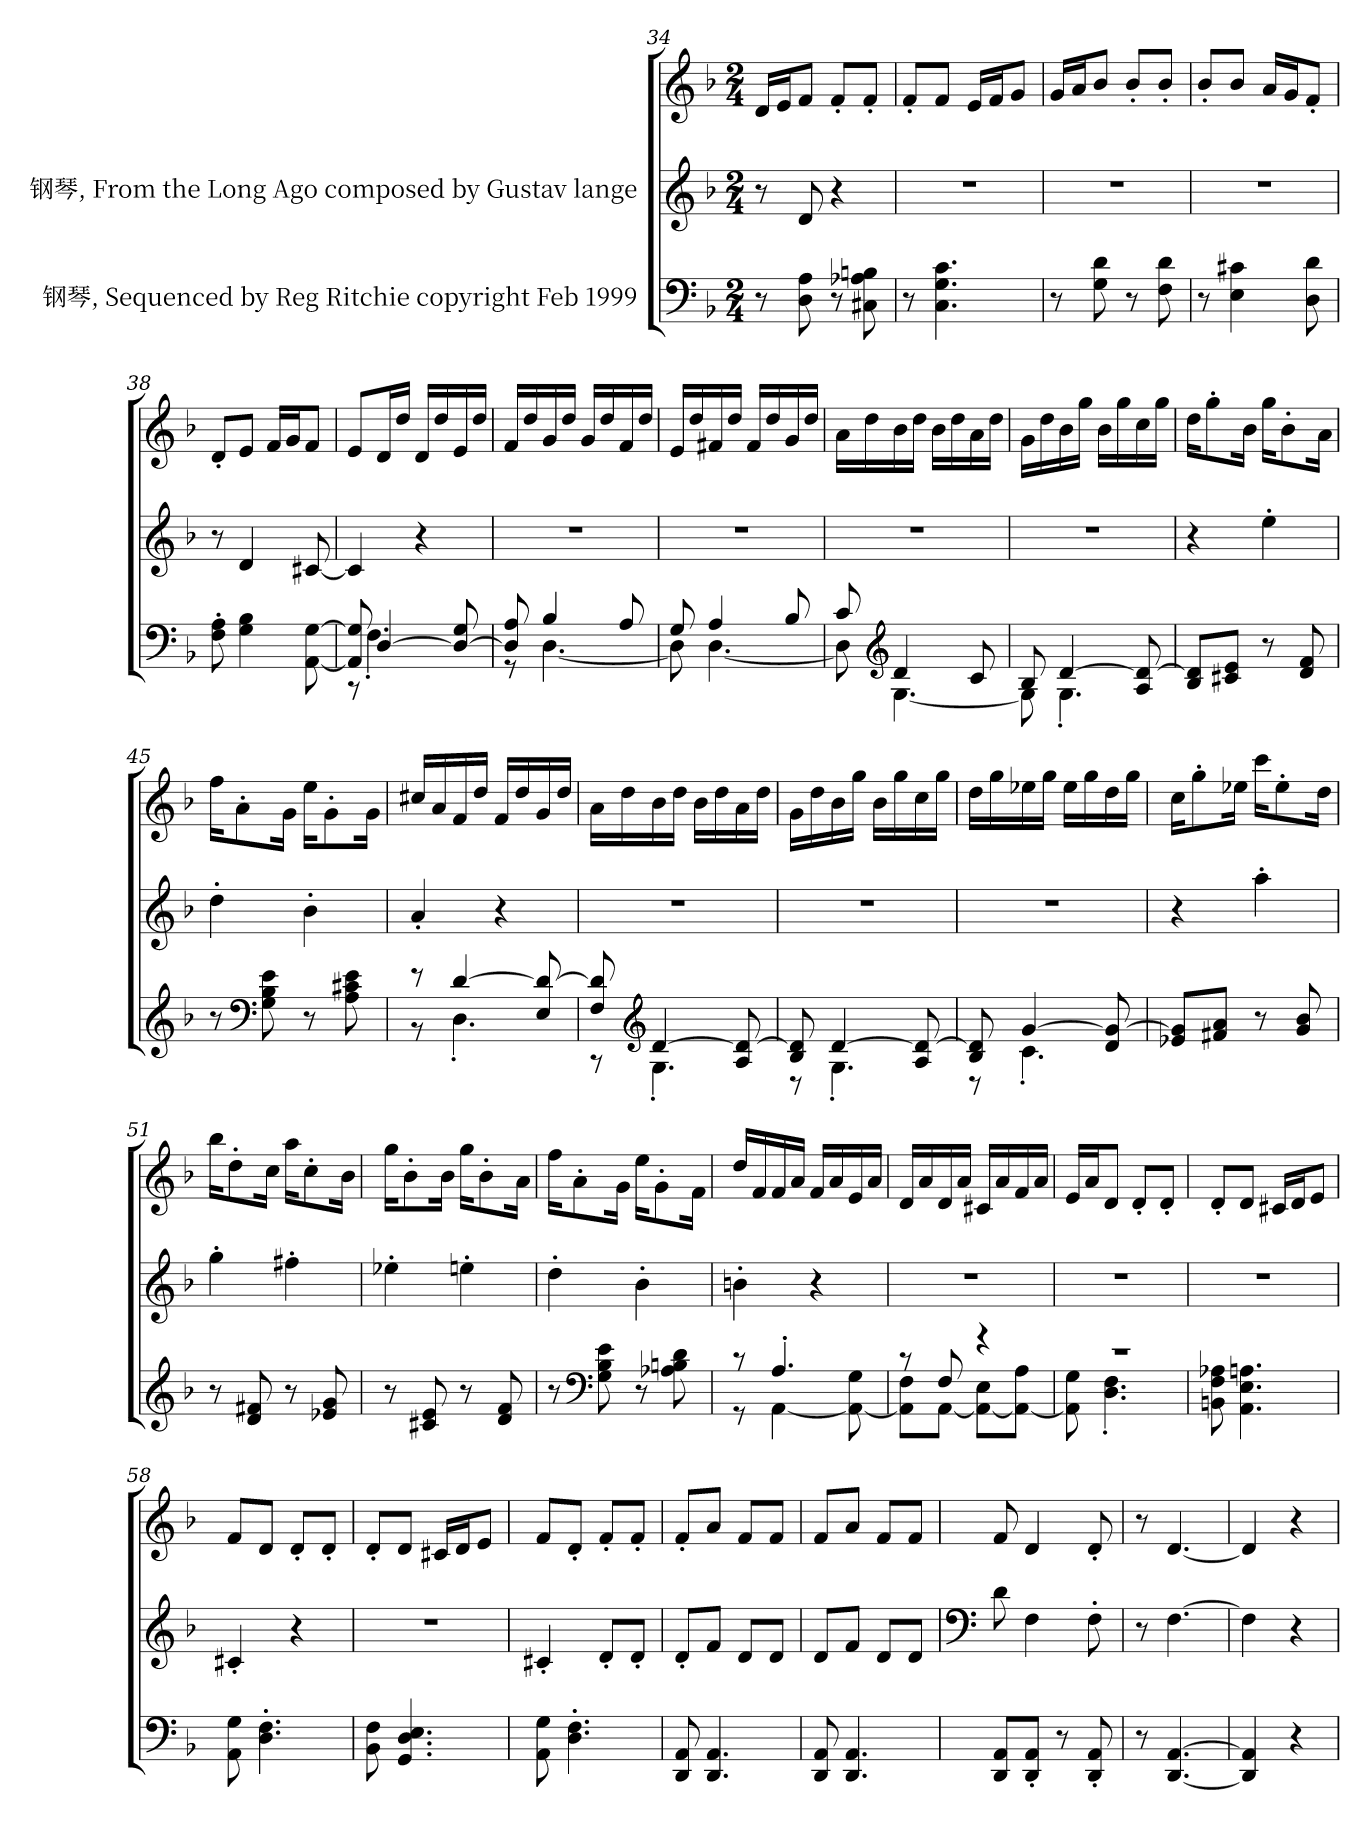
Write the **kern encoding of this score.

**kern	**kern	**kern
*part2	*part1	*part1
*staff3	*staff2	*staff1
*I"钢琴, Sequenced by Reg Ritchie  copyright Feb 1999	*I"钢琴, From the Long Ago composed by Gustav lange	*
*clefF4	*clefG2	*clefG2
*k[b-]	*k[b-]	*k[b-]
*M2/4	*M2/4	*M2/4
=34	=34	=34
8r	8r	16d/LL
.	.	16e/J
8D\ 8A\	8d/	8f/J
8r	4r	8f'/L
8C#X\ 8A-X\ 8Bn\	.	8f'/J
=35	=35	=35
8r	2r	8f'/L
4.C\ 4.G\ 4.c\	.	8f/J
.	.	16e/LL
.	.	16f/J
.	.	8g/J
=36	=36	=36
8r	2r	16g/LL
.	.	16a/J
8G\ 8d\	.	8b-/J
8r	.	8b-'/L
8F\ 8d\	.	8b-'/J
!!LO:LB:g=z
=37	=37	=37
8r	2r	8b-'/L
4E\ 4c#X\	.	8b-/J
.	.	16a/LL
.	.	16g/J
8D\ 8d\	.	8f'/J
=38	=38	=38
8F\' 8A\'	8r	8d'/L
4G\ 4B-\	4d/	8e/J
.	.	16f/LL
.	.	16g/J
[8AA\ [8G\	[8c#X/	8f/J
=39	=39	=39
*^	*	*
8AA/] 8G/]	8r	4c#/]	8e/L
[4D/	4.F'\	.	16d/L
.	.	.	16dd/JJ
.	.	4r	16d/LL
.	.	.	16dd/
8D/_ 8G/	.	.	16e/
.	.	.	16dd/JJ
=40	=40	=40	=40
8D/] 8A/	8r	2r	16f/LL
.	.	.	16dd/
4B-/	[4.D\	.	16g/
.	.	.	16dd/JJ
.	.	.	16g/LL
.	.	.	16dd/
8A/	.	.	16f/
.	.	.	16dd/JJ
=41	=41	=41	=41
8G/	8D\]	2r	16e/LL
.	.	.	16dd/
4A/	[4.D\	.	16f#X/
.	.	.	16dd/JJ
.	.	.	16f#/LL
.	.	.	16dd/
8B-/	.	.	16g/
.	.	.	16dd/JJ
!!LO:PB:g=z
=42	=42	=42	=42
8c/	8D\]	2r	16a\LL
.	.	.	16dd\
*clefG2	*	*	*
4d/	[4.G\	.	16b-\
.	.	.	16dd\JJ
.	.	.	16b-\LL
.	.	.	16dd\
8c/	.	.	16a\
.	.	.	16dd\JJ
=43	=43	=43	=43
8B-/	8G\]	2r	16g\LL
.	.	.	16dd\
[4d/	4.G'\	.	16b-\
.	.	.	16gg\JJ
.	.	.	16b-\LL
.	.	.	16gg\
8A/ 8d/_	.	.	16cc\
.	.	.	16gg\JJ
*v	*v	*	*
=44	=44	=44
8B-/ 8d/]L	4r	16dd\KL
.	.	8gg'\
8c#X/ 8e/J	.	.
.	.	16b-\Jk
8r	4ee'\	16gg\KL
.	.	8b-'\
8d/ 8f/	.	.
.	.	16a\Jk
=45	=45	=45
8r	4dd'\	16ff\KL
.	.	8a'\
*clefF4	*	*
8G\ 8B-\ 8e\	.	.
.	.	16g\Jk
8r	4b-'\	16ee\KL
.	.	8g'\
8A\ 8c#X\ 8e\	.	.
.	.	16g\Jk
=46	=46	=46
*^	*	*
8r	8r	4a'/	16cc#X/LL
.	.	.	16a/
[4d/	4.D'\	.	16f/
.	.	.	16dd/JJ
.	.	4r	16f/LL
.	.	.	16dd/
8E/ 8d/_	.	.	16g/
.	.	.	16dd/JJ
!!LO:LB:g=z
=47	=47	=47	=47
8F/ 8d/]	8r	2r	16a\LL
.	.	.	16dd\
*clefG2	*	*	*
[4d/	4.G'\	.	16b-\
.	.	.	16dd\JJ
.	.	.	16b-\LL
.	.	.	16dd\
8A/ 8d/_	.	.	16a\
.	.	.	16dd\JJ
=48	=48	=48	=48
8B-/ 8d/]	8r	2r	16g\LL
.	.	.	16dd\
[4d/	4.G'\	.	16b-\
.	.	.	16gg\JJ
.	.	.	16b-\LL
.	.	.	16gg\
8A/ 8d/_	.	.	16cc\
.	.	.	16gg\JJ
=49	=49	=49	=49
8B-/ 8d/]	8r	2r	16dd\LL
.	.	.	16gg\
[4g/	4.c'\	.	16ee-X\
.	.	.	16gg\JJ
.	.	.	16ee-\LL
.	.	.	16gg\
8d/ 8g/_	.	.	16dd\
.	.	.	16gg\JJ
*v	*v	*	*
=50	=50	=50
8e-X/ 8g/]L	4r	16cc\KL
.	.	8gg'\
8f#X/ 8a/J	.	.
.	.	16ee-X\Jk
8r	4aa'\	16ccc\KL
.	.	8ee-'\
8g/ 8b-/	.	.
.	.	16dd\Jk
=51	=51	=51
8r	4gg'\	16bb-\KL
.	.	8dd'\
8d/ 8f#X/	.	.
.	.	16cc\Jk
8r	4ff#X'\	16aa\KL
.	.	8cc'\
8e-X/ 8g/	.	.
.	.	16b-\Jk
!!LO:LB:g=z
=52	=52	=52
8r	4ee-X'\	16gg\KL
.	.	8b-'\
8c#X/ 8e/	.	.
.	.	16b-\Jk
8r	4een'\	16gg\KL
.	.	8b-'\
8d/ 8f/	.	.
.	.	16a\Jk
=53	=53	=53
8r	4dd'\	16ff\KL
.	.	8a'\
*clefF4	*	*
8G\ 8B-\ 8e\	.	.
.	.	16g\Jk
8r	4b-'\	16ee\KL
.	.	8g'\
8A-X\ 8Bn\ 8d\	.	.
.	.	16f\Jk
=54	=54	=54
*^	*	*
8r	8r	4bn'\	16dd/LL
.	.	.	16f/
4.A'/	[4AA\	.	16f/
.	.	.	16a/JJ
.	.	4r	16f/LL
.	.	.	16a/
.	8AA\_ 8G\	.	16e/
.	.	.	16a/JJ
=55	=55	=55	=55
8r	8AA\] 8F\L	2r	16d/LL
.	.	.	16a/
8F/	[8AA\J	.	16d/
.	.	.	16a/JJ
4r	8AA\_ 8E\L	.	16c#X/LL
.	.	.	16a/
.	8AA\_ 8A\J	.	16f/
.	.	.	16a/JJ
=56	=56	=56	=56
2r	8AA\] 8G\	2r	16e/LL
.	.	.	16a/J
.	4.D\' 4.F\'	.	8d/J
.	.	.	8d'/L
.	.	.	8d'/J
*v	*v	*	*
!!LO:LB:g=z
=57	=57	=57
8BBn\ 8F\ 8A-X\	2r	8d'/L
4.AA\ 4.E\ 4.An\	.	8d/J
.	.	16c#X/LL
.	.	16d/J
.	.	8e/J
=58	=58	=58
8AA\ 8G\	4c#X'/	8f/L
4.D\' 4.F\'	.	8d/J
.	4r	8d'/L
.	.	8d'/J
=59	=59	=59
8BB-\ 8F\	2r	8d'/L
4.GG/ 4.D/ 4.E/	.	8d/J
.	.	16c#X/LL
.	.	16d/J
.	.	8e/J
=60	=60	=60
8AA\ 8G\	4c#X'/	8f/L
4.D\' 4.F\'	.	8d'/J
.	8d'/L	8f'/L
.	8d'/J	8f'/J
=61	=61	=61
8DD/ 8AA/	8d'/L	8f'/L
4.DD/ 4.AA/	8f/J	8a/J
.	8d/L	8f/L
.	8d/J	8f/J
=62	=62	=62
8DD/ 8AA/	8d/L	8f/L
4.DD/ 4.AA/	8f/J	8a/J
.	8d/L	8f/L
.	8d/J	8f/J
!!LO:PB:g=z
=63	=63	=63
*	*clefF4	*
8DD/ 8AA/L	8d\	8f/
8DD/' 8AA/'J	4F\	4d/
8r	.	.
8DD/' 8AA/'	8F'\	8d'/
=64	=64	=64
8r	8r	8r
[4.DD/ [4.AA/	[4.F\	[4.d/
=65	=65	=65
4DD/] 4AA/]	4F\]	4d/]
4r	4r	4r
=	=	=
*-	*-	*-
